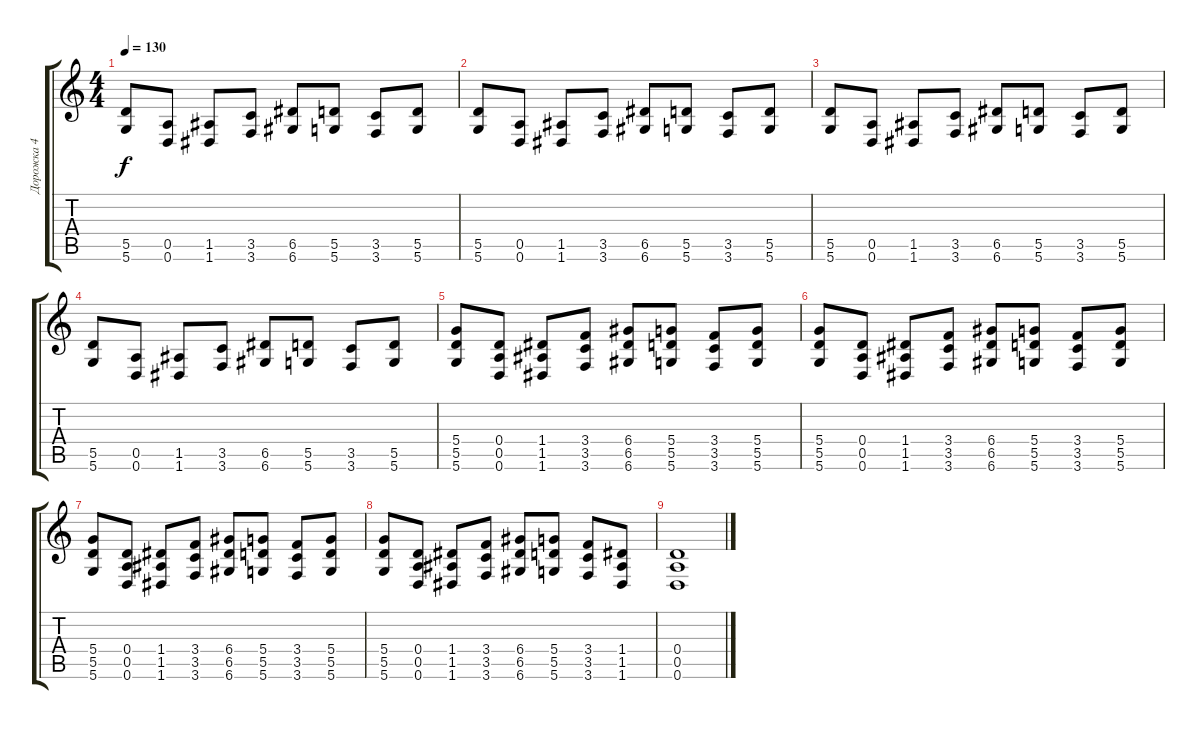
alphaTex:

\track ("Дорожка 4" "Дорожка 4") {instrument overdrivenguitar}
\staff {score tabs}
\tuning (E4 B3 G3 D3 A2 D2) {hide}
\ts (4 4)
\tempo 130
\clef g2
\ks c
(5.5 5.6).8{dy f} (0.5 0.6).8 (1.5 1.6).8 (3.5 3.6).8 (6.5 6.6).8 (5.5 5.6).8 (3.5 3.6).8 (5.5 5.6).8 |
(5.5 5.6).8 (0.5 0.6).8 (1.5 1.6).8 (3.5 3.6).8 (6.5 6.6).8 (5.5 5.6).8 (3.5 3.6).8 (5.5 5.6).8 |
(5.5 5.6).8 (0.5 0.6).8 (1.5 1.6).8 (3.5 3.6).8 (6.5 6.6).8 (5.5 5.6).8 (3.5 3.6).8 (5.5 5.6).8 |
(5.5 5.6).8 (0.5 0.6).8 (1.5 1.6).8 (3.5 3.6).8 (6.5 6.6).8 (5.5 5.6).8 (3.5 3.6).8 (5.5 5.6).8 |
(5.4 5.5 5.6).8 (0.4 0.5 0.6).8 (1.4 1.5 1.6).8 (3.4 3.5 3.6).8 (6.4 6.5 6.6).8 (5.4 5.5 5.6).8 (3.4 3.5 3.6).8 (5.4 5.5 5.6).8 |
(5.4 5.5 5.6).8 (0.4 0.5 0.6).8 (1.4 1.5 1.6).8 (3.4 3.5 3.6).8 (6.4 6.5 6.6).8 (5.4 5.5 5.6).8 (3.4 3.5 3.6).8 (5.4 5.5 5.6).8 |
(5.4 5.5 5.6).8 (0.4 0.5 0.6).8 (1.4 1.5 1.6).8 (3.4 3.5 3.6).8 (6.4 6.5 6.6).8 (5.4 5.5 5.6).8 (3.4 3.5 3.6).8 (5.4 5.5 5.6).8 |
(5.4 5.5 5.6).8 (0.4 0.5 0.6).8 (1.4 1.5 1.6).8 (3.4 3.5 3.6).8 (6.4 6.5 6.6).8 (5.4 5.5 5.6).8 (3.4 3.5 3.6).8 (1.4 1.5 1.6).8 |
(0.4 0.5 0.6).1
